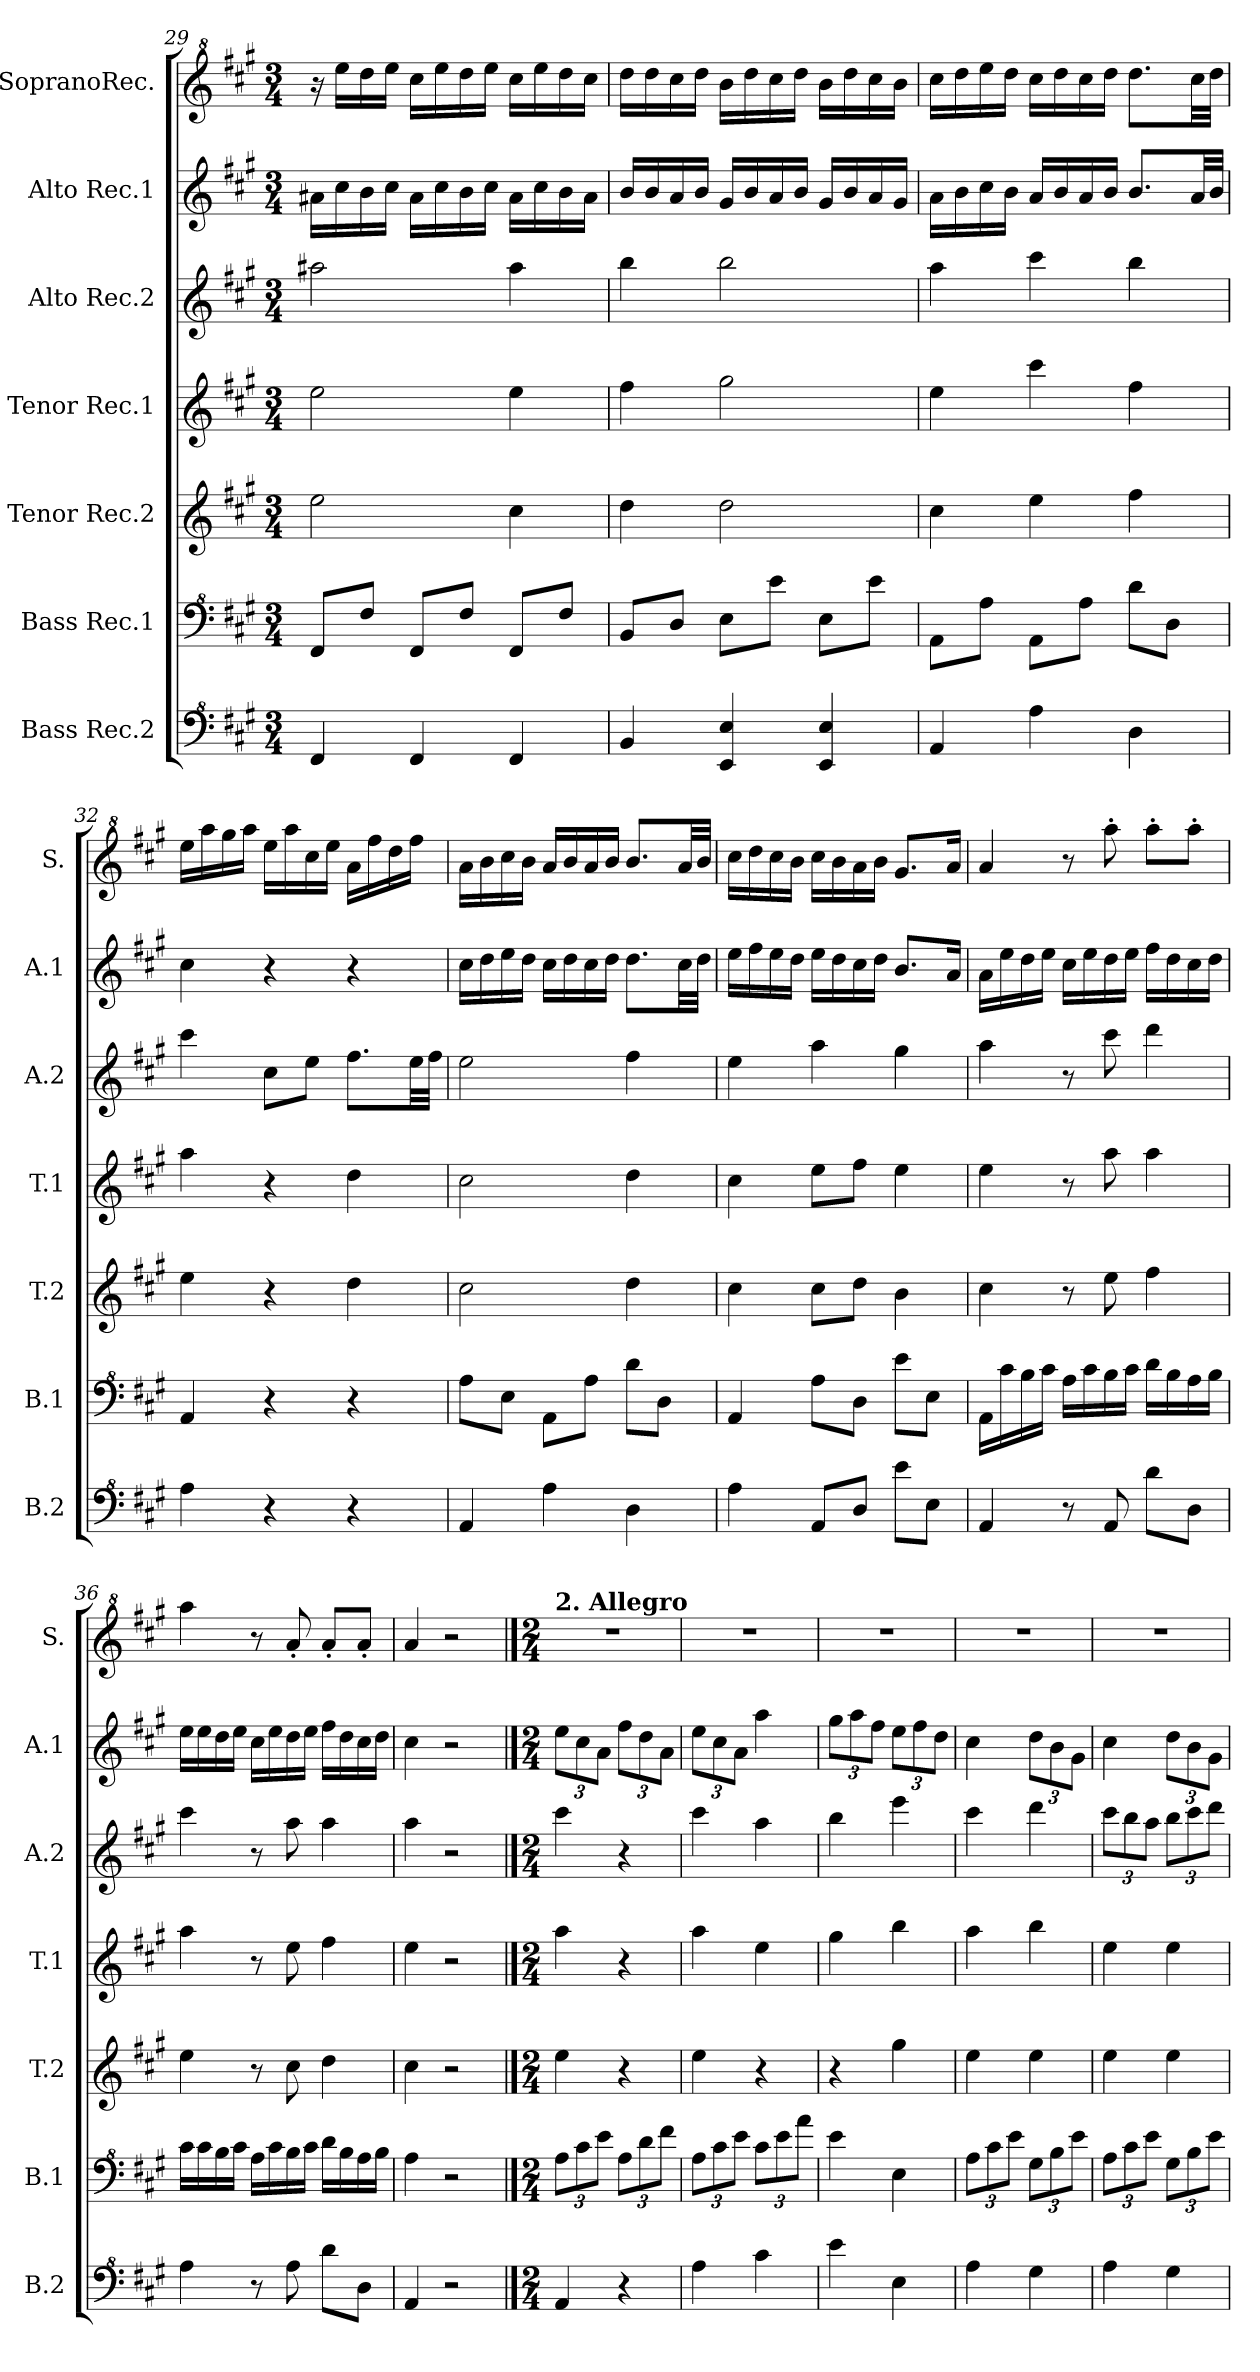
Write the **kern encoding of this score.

**kern	**kern	**kern	**kern	**kern	**kern	**kern
*part7	*part6	*part5	*part4	*part3	*part2	*part1
*staff7	*staff6	*staff5	*staff4	*staff3	*staff2	*staff1
*I"Bass Rec.2	*I"Bass Rec.1	*I"Tenor Rec.2	*I"Tenor Rec.1	*I"Alto Rec.2	*I"Alto Rec.1	*I"SopranoRec.
*I'B.2	*I'B.1	*I'T.2	*I'T.1	*I'A.2	*I'A.1	*I'S.
*clefF^4	*clefF^4	*clefG2	*clefG2	*clefG2	*clefG2	*clefG^2
*k[f#c#g#]	*k[f#c#g#]	*k[f#c#g#]	*k[f#c#g#]	*k[f#c#g#]	*k[f#c#g#]	*k[f#c#g#]
*M3/4	*M3/4	*M3/4	*M3/4	*M3/4	*M3/4	*M3/4
=29	=29	=29	=29	=29	=29	=29
4F#/	8F#/L	2ee\	2ee\	2aa#X\	16a#X\LL	16r
.	.	.	.	.	16cc#\	16eee\LL
.	8f#/J	.	.	.	16b\	16ddd\
.	.	.	.	.	16cc#\JJ	16eee\JJ
4F#/	8F#/L	.	.	.	16a#\LL	16ccc#\LL
.	.	.	.	.	16cc#\	16eee\
.	8f#/J	.	.	.	16b\	16ddd\
.	.	.	.	.	16cc#\JJ	16eee\JJ
4F#/	8F#/L	4cc#\	4ee\	4aa#\	16a#\LL	16ccc#\LL
.	.	.	.	.	16cc#\	16eee\
.	8f#/J	.	.	.	16b\	16ddd\
.	.	.	.	.	16a#\JJ	16ccc#\JJ
=30	=30	=30	=30	=30	=30	=30
4B/	8B/L	4dd\	4ff#\	4bb\	16b/LL	16ddd\LL
.	.	.	.	.	16b/	16ddd\
.	8d/J	.	.	.	16a/	16ccc#\
.	.	.	.	.	16b/JJ	16ddd\JJ
4E/ 4e/	8e\L	2dd\	2gg#\	2bb\	16g#/LL	16bb\LL
.	.	.	.	.	16b/	16ddd\
.	8ee\J	.	.	.	16a/	16ccc#\
.	.	.	.	.	16b/JJ	16ddd\JJ
4E/ 4e/	8e\L	.	.	.	16g#/LL	16bb\LL
.	.	.	.	.	16b/	16ddd\
.	8ee\J	.	.	.	16a/	16ccc#\
.	.	.	.	.	16g#/JJ	16bb\JJ
!!LO:LB:g=z
=31	=31	=31	=31	=31	=31	=31
4A/	8A\L	4cc#\	4ee\	4aa\	16a\LL	16ccc#\LL
.	.	.	.	.	16b\	16ddd\
.	8a\J	.	.	.	16cc#\	16eee\
.	.	.	.	.	16b\JJ	16ddd\JJ
4a\	8A\L	4ee\	4ccc#\	4ccc#\	16a/LL	16ccc#\LL
.	.	.	.	.	16b/	16ddd\
.	8a\J	.	.	.	16a/	16ccc#\
.	.	.	.	.	16b/JJ	16ddd\JJ
4d\	8dd\L	4ff#\	4ff#\	4bb\	8.b/L	8.ddd\L
.	8d\J	.	.	.	.	.
.	.	.	.	.	32a/LL	32ccc#\LL
.	.	.	.	.	32b/JJJ	32ddd\JJJ
=32	=32	=32	=32	=32	=32	=32
4a\	4A/	4ee\	4aa\	4ccc#\	4cc#\	16eee\LL
.	.	.	.	.	.	16aaa\
.	.	.	.	.	.	16ggg#\
.	.	.	.	.	.	16aaa\JJ
4r	4r	4r	4r	8cc#\L	4r	16eee\LL
.	.	.	.	.	.	16aaa\
.	.	.	.	8ee\J	.	16ccc#\
.	.	.	.	.	.	16eee\JJ
4r	4r	4dd\	4dd\	8.ff#\L	4r	16aa\LL
.	.	.	.	.	.	16fff#\
.	.	.	.	.	.	16ddd\
.	.	.	.	32ee\LL	.	16fff#\JJ
.	.	.	.	32ff#\JJJ	.	.
=33	=33	=33	=33	=33	=33	=33
4A/	8a\L	2cc#\	2cc#\	2ee\	16cc#\LL	16aa\LL
.	.	.	.	.	16dd\	16bb\
.	8e\J	.	.	.	16ee\	16ccc#\
.	.	.	.	.	16dd\JJ	16bb\JJ
4a\	8A\L	.	.	.	16cc#\LL	16aa/LL
.	.	.	.	.	16dd\	16bb/
.	8a\J	.	.	.	16cc#\	16aa/
.	.	.	.	.	16dd\JJ	16bb/JJ
4d\	8dd\L	4dd\	4dd\	4ff#\	8.dd\L	8.bb/L
.	8d\J	.	.	.	.	.
.	.	.	.	.	32cc#\LL	32aa/LL
.	.	.	.	.	32dd\JJJ	32bb/JJJ
=34	=34	=34	=34	=34	=34	=34
4a\	4A/	4cc#\	4cc#\	4ee\	16ee\LL	16ccc#\LL
.	.	.	.	.	16ff#\	16ddd\
.	.	.	.	.	16ee\	16ccc#\
.	.	.	.	.	16dd\JJ	16bb\JJ
8A/L	8a\L	8cc#\L	8ee\L	4aa\	16ee\LL	16ccc#\LL
.	.	.	.	.	16dd\	16bb\
8d/J	8d\J	8dd\J	8ff#\J	.	16cc#\	16aa\
.	.	.	.	.	16dd\JJ	16bb\JJ
8ee\L	8ee\L	4b\	4ee\	4gg#\	8.b/L	8.gg#/L
8e\J	8e\J	.	.	.	.	.
.	.	.	.	.	16a/Jk	16aa/Jk
=35	=35	=35	=35	=35	=35	=35
4A/	16A\LL	4cc#\	4ee\	4aa\	16a\LL	4aa/
.	16cc#\	.	.	.	16ee\	.
.	16b\	.	.	.	16dd\	.
.	16cc#\JJ	.	.	.	16ee\JJ	.
8r	16a\LL	8r	8r	8r	16cc#\LL	8r
.	16cc#\	.	.	.	16ee\	.
8A/	16b\	8ee\	8aa\	8ccc#\	16dd\	8aaa'\
.	16cc#\JJ	.	.	.	16ee\JJ	.
8dd\L	16dd\LL	4ff#\	4aa\	4ddd\	16ff#\LL	8aaa'\L
.	16b\	.	.	.	16dd\	.
8d\J	16a\	.	.	.	16cc#\	8aaa'\J
.	16b\JJ	.	.	.	16dd\JJ	.
=36	=36	=36	=36	=36	=36	=36
4a\	16cc#\LL	4ee\	4aa\	4ccc#\	16ee\LL	4aaa\
.	16cc#\	.	.	.	16ee\	.
.	16b\	.	.	.	16dd\	.
.	16cc#\JJ	.	.	.	16ee\JJ	.
8r	16a\LL	8r	8r	8r	16cc#\LL	8r
.	16cc#\	.	.	.	16ee\	.
8a\	16b\	8cc#\	8ee\	8aa\	16dd\	8aa'/
.	16cc#\JJ	.	.	.	16ee\JJ	.
8dd\L	16dd\LL	4dd\	4ff#\	4aa\	16ff#\LL	8aa'/L
.	16b\	.	.	.	16dd\	.
8d\J	16a\	.	.	.	16cc#\	8aa'/J
.	16b\JJ	.	.	.	16dd\JJ	.
=37	=37	=37	=37	=37	=37	=37
4A/	4a\	4cc#\	4ee\	4aa\	4cc#\	4aa/
2r	2r	2r	2r	2r	2r	2r
!!LO:PB:g=z
==38	==38	==38	==38	==38	==38	==38
*M2/4	*M2/4	*M2/4	*M2/4	*M2/4	*M2/4	*M2/4
*	*Xbrackettup	*	*	*	*Xbrackettup	*
*	*	*	*	*	*	*MM100
!	!	!	!	!	!	!LO:TX:a:B:t=2. Allegro
4A/	12a\L	4ee\	4aa\	4ccc#\	12ee\L	2r
.	12cc#\	.	.	.	12cc#\	.
.	12ee\J	.	.	.	12a\J	.
4r	12a\L	4r	4r	4r	12ff#\L	.
.	12dd\	.	.	.	12dd\	.
.	12ff#\J	.	.	.	12a\J	.
=39	=39	=39	=39	=39	=39	=39
4a\	12a\L	4ee\	4aa\	4ccc#\	12ee\L	2r
.	12cc#\	.	.	.	12cc#\	.
.	12ee\J	.	.	.	12a\J	.
4cc#\	12cc#\L	4r	4ee\	4aa\	4aa\	.
.	12ee\	.	.	.	.	.
.	12aa\J	.	.	.	.	.
=40	=40	=40	=40	=40	=40	=40
4ee\	4ee\	4r	4gg#\	4bb\	12gg#\L	2r
.	.	.	.	.	12aa\	.
.	.	.	.	.	12ff#\J	.
4e\	4e\	4gg#\	4bb\	4eee\	12ee\L	.
.	.	.	.	.	12ff#\	.
.	.	.	.	.	12dd\J	.
=41	=41	=41	=41	=41	=41	=41
4a\	12a\L	4ee\	4aa\	4ccc#\	4cc#\	2r
.	12cc#\	.	.	.	.	.
.	12ee\J	.	.	.	.	.
4g#\	12g#\L	4ee\	4bb\	4ddd\	12dd\L	.
.	12b\	.	.	.	12b\	.
.	12ee\J	.	.	.	12g#\J	.
=42	=42	=42	=42	=42	=42	=42
*	*	*	*	*Xbrackettup	*	*
4a\	12a\L	4ee\	4ee\	12ccc#\L	4cc#\	2r
.	12cc#\	.	.	12bb\	.	.
.	12ee\J	.	.	12aa\J	.	.
4g#\	12g#\L	4ee\	4ee\	12bb\L	12dd\L	.
.	12b\	.	.	12ccc#\	12b\	.
.	12ee\J	.	.	12ddd\J	12g#\J	.
=	=	=	=	=	=	=
*-	*-	*-	*-	*-	*-	*-
